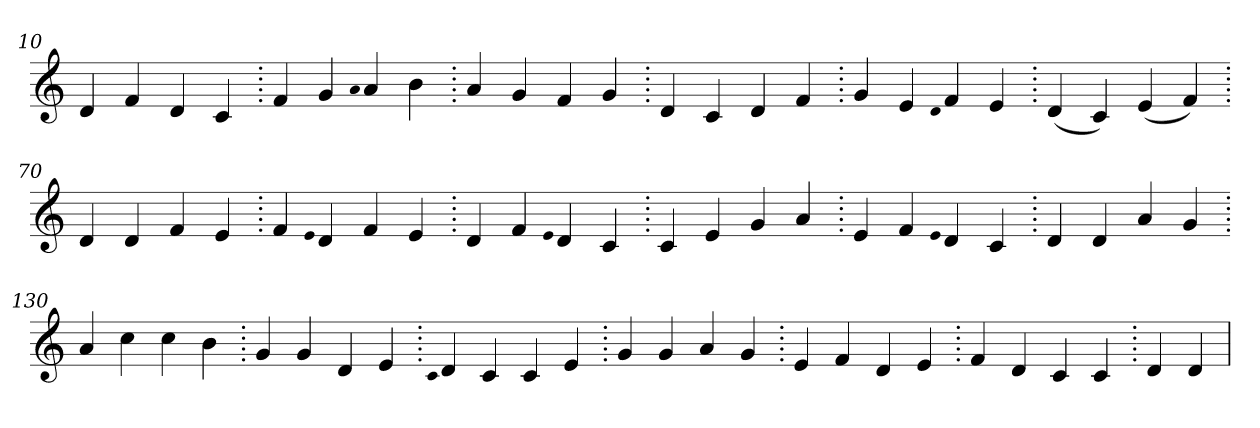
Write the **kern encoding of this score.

**kern
*part1
*staff1
*clefG2
=10.
4d
4f
4d
4c
=20.
4f
4g
qqa
4a
4b
=30.
4a
4g
4f
4g
=40.
4d
4c
4d
4f
=50.
4g
4e
qqd
4f
4e
=60.
(>4d
4c)
(>4e
4f)
=70.
4d
4d
4f
4e
=80.
4f
qqe
4d
4f
4e
=90.
4d
4f
qqe
4d
4c
=100.
4c
4e
4g
4a
=110.
4e
4f
qqe
4d
4c
=120.
4d
4d
4a
4g
=130.
4a
4cc
4cc
4b
=140.
4g
4g
4d
4e
=150.
qqc
4d
4c
4c
4e
=160.
4g
4g
4a
4g
=170.
4e
4f
4d
4e
=180.
4f
4d
4c
4c
=190.
4d
4d
=
*-
